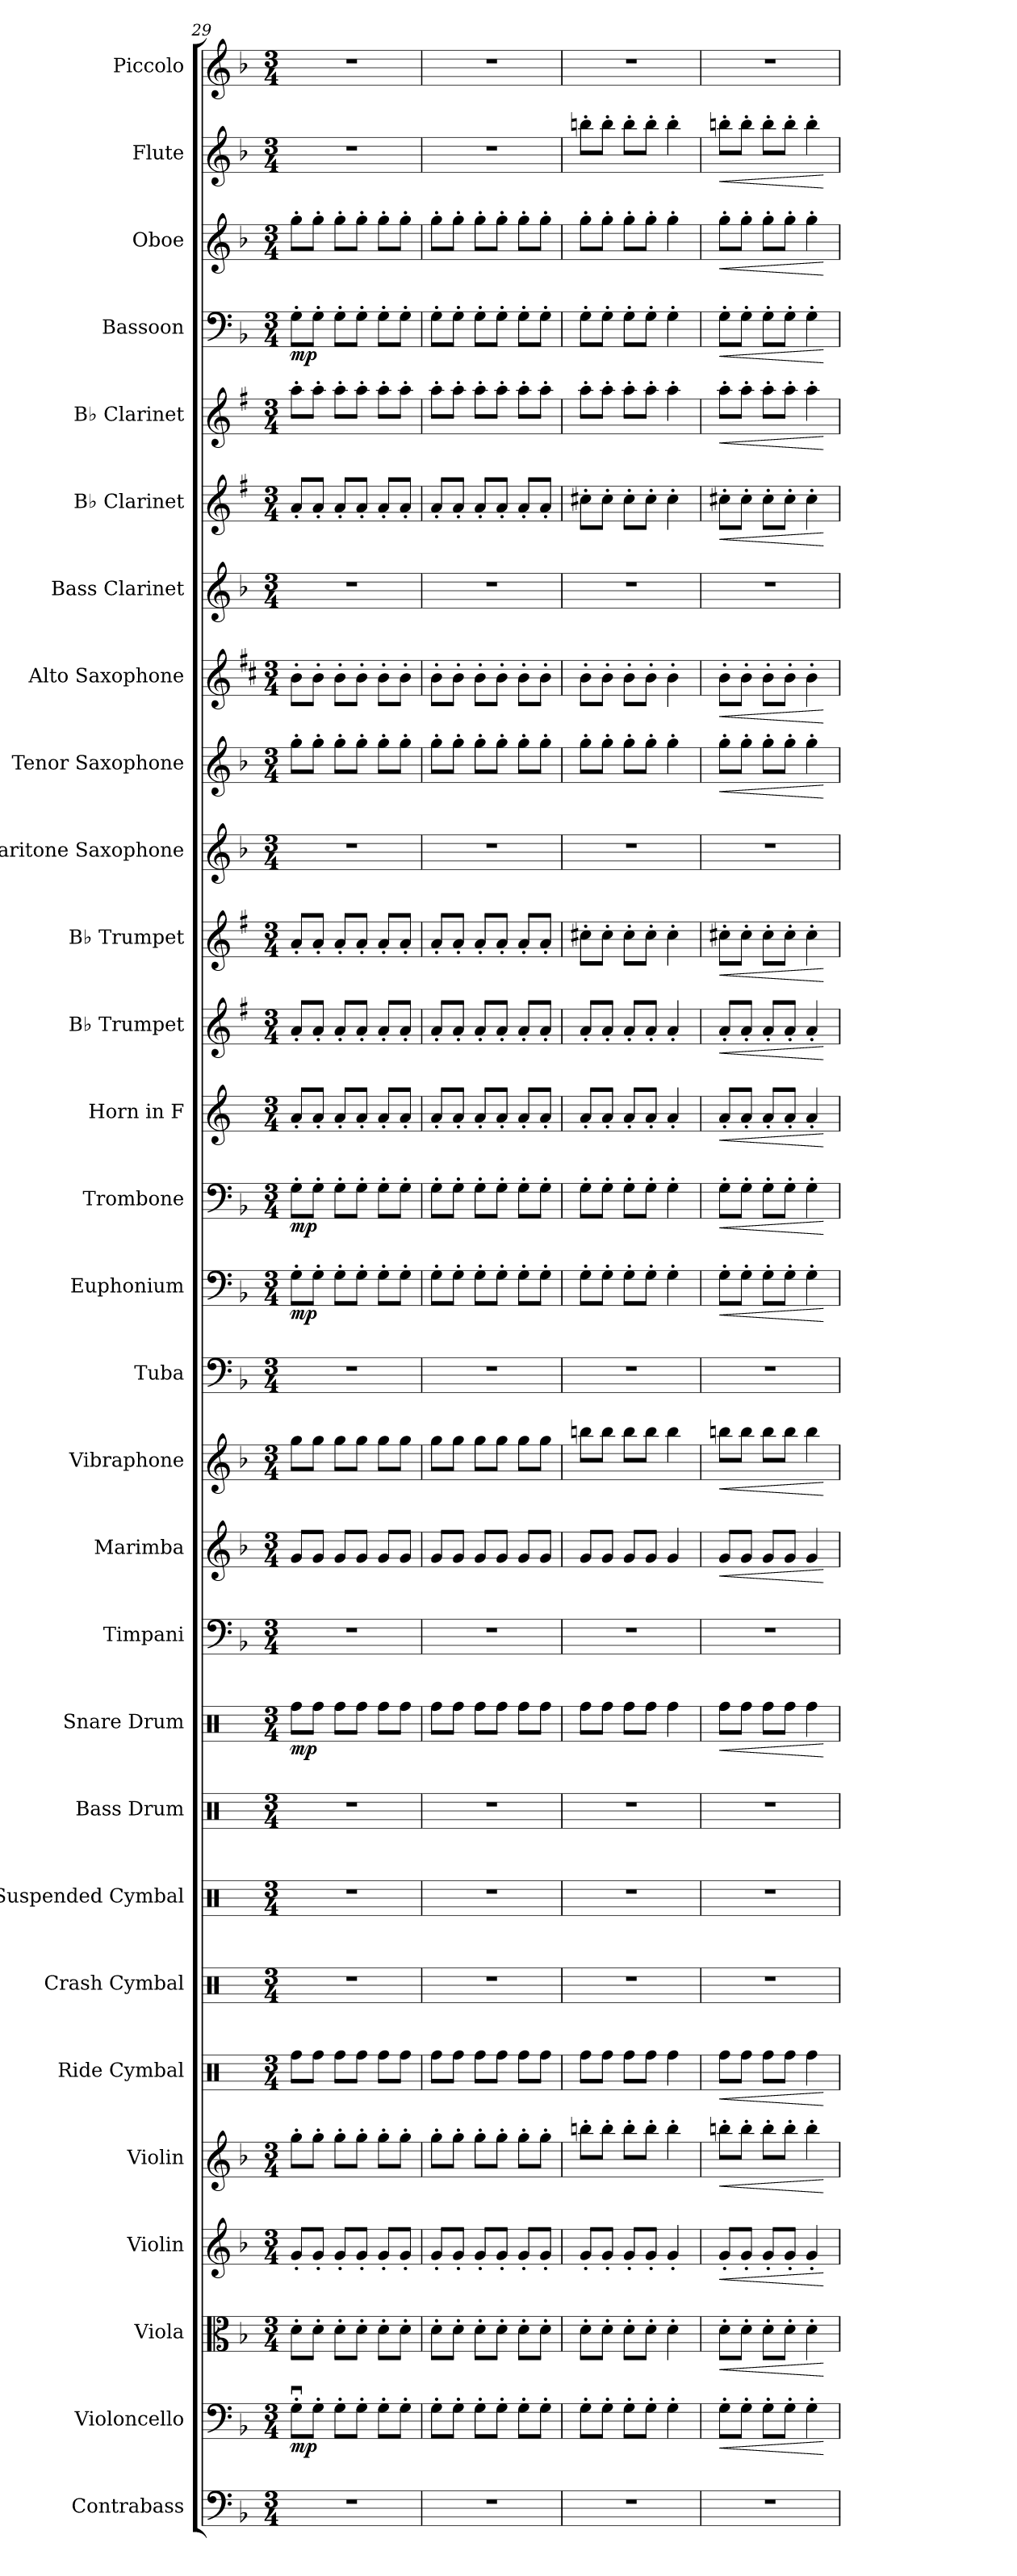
**kern	**kern	**dynam	**kern	**dynam	**kern	**dynam	**kern	**dynam	**kern	**dynam	**kern	**kern	**kern	**kern	**dynam	**kern	**kern	**dynam	**kern	**dynam	**kern	**kern	**dynam	**kern	**dynam	**kern	**dynam	**kern	**dynam	**kern	**dynam	**kern	**kern	**dynam	**kern	**dynam	**kern	**kern	**dynam	**kern	**dynam	**kern	**dynam	**kern	**dynam	**kern	**dynam	**kern
*part29	*part28	*part28	*part27	*part27	*part26	*part26	*part25	*part25	*part24	*part24	*part23	*part22	*part21	*part20	*part20	*part19	*part18	*part18	*part17	*part17	*part16	*part15	*part15	*part14	*part14	*part13	*part13	*part12	*part12	*part11	*part11	*part10	*part9	*part9	*part8	*part8	*part7	*part6	*part6	*part5	*part5	*part4	*part4	*part3	*part3	*part2	*part2	*part1
*staff29	*staff28	*staff28	*staff27	*staff27	*staff26	*staff26	*staff25	*staff25	*staff24	*staff24	*staff23	*staff22	*staff21	*staff20	*staff20	*staff19	*staff18	*staff18	*staff17	*staff17	*staff16	*staff15	*staff15	*staff14	*staff14	*staff13	*staff13	*staff12	*staff12	*staff11	*staff11	*staff10	*staff9	*staff9	*staff8	*staff8	*staff7	*staff6	*staff6	*staff5	*staff5	*staff4	*staff4	*staff3	*staff3	*staff2	*staff2	*staff1
*I"Contrabass	*I"Violoncello	*	*I"Viola	*	*I"Violin	*	*I"Violin	*	*I"Ride Cymbal	*	*I"Crash Cymbal	*I"Suspended Cymbal	*I"Bass Drum	*I"Snare Drum	*	*I"Timpani	*I"Marimba	*	*I"Vibraphone	*	*I"Tuba	*I"Euphonium	*	*I"Trombone	*	*I"Horn in F	*	*I"B♭ Trumpet	*	*I"B♭ Trumpet	*	*I"Baritone Saxophone	*I"Tenor Saxophone	*	*I"Alto Saxophone	*	*I"Bass Clarinet	*I"B♭ Clarinet	*	*I"B♭ Clarinet	*	*I"Bassoon	*	*I"Oboe	*	*I"Flute	*	*I"Piccolo
*I'Cb.	*I'Vc.	*	*I'Vla.	*	*I'Vln.	*	*I'Vln.	*	*I'R. Cym.	*	*I'Cr. Cym.	*I'Cym.	*I'B. Dr.	*I'Sn. Dr.	*	*I'Timp.	*I'Mrm.	*	*I'Vib.	*	*I'Tba.	*I'Euph.	*	*I'Tbn.	*	*	*	*I'B♭ Tpt.	*	*I'B♭ Tpt.	*	*I'Bar. Sax.	*I'T. Sax.	*	*I'A. Sax.	*	*I'B. Cl.	*I'B♭ Cl.	*	*I'B♭ Cl.	*	*I'Bsn.	*	*I'Ob.	*	*I'Fl.	*	*I'Picc.
*clefF4	*clefF4	*	*clefC3	*	*clefG2	*	*clefG2	*	*clefX	*	*clefX	*clefX	*clefX	*clefX	*	*clefF4	*clefG2	*	*clefG2	*	*clefF4	*clefF4	*	*clefF4	*	*clefG2	*	*clefG2	*	*clefG2	*	*clefG2	*clefG2	*	*clefG2	*	*clefG2	*clefG2	*	*clefG2	*	*clefF4	*	*clefG2	*	*clefG2	*	*clefG2
*ITrd7c12	*	*	*	*	*	*	*	*	*	*	*	*	*	*	*	*	*	*	*	*	*	*	*	*	*	*ITrd4c7	*	*ITrd1c2	*	*ITrd1c2	*	*ITrd12c21	*ITrd8c14	*	*ITrd5c9	*	*ITrd8c14	*ITrd1c2	*	*ITrd1c2	*	*	*	*	*	*	*	*ITrd-7c-12
*k[b-]	*k[b-]	*	*k[b-]	*	*k[b-]	*	*k[b-]	*	*k[]	*	*k[]	*k[]	*k[]	*k[]	*	*k[b-]	*k[b-]	*	*k[b-]	*	*k[b-]	*k[b-]	*	*k[b-]	*	*k[b-]	*	*k[b-]	*	*k[b-]	*	*k[b-]	*k[b-]	*	*k[b-]	*	*k[b-]	*k[b-]	*	*k[b-]	*	*k[b-]	*	*k[b-]	*	*k[b-]	*	*k[b-]
*M3/4	*M3/4	*	*M3/4	*	*M3/4	*	*M3/4	*	*M3/4	*	*M3/4	*M3/4	*M3/4	*M3/4	*	*M3/4	*M3/4	*	*M3/4	*	*M3/4	*M3/4	*	*M3/4	*	*M3/4	*	*M3/4	*	*M3/4	*	*M3/4	*M3/4	*	*M3/4	*	*M3/4	*M3/4	*	*M3/4	*	*M3/4	*	*M3/4	*	*M3/4	*	*M3/4
=29	=29	=29	=29	=29	=29	=29	=29	=29	=29	=29	=29	=29	=29	=29	=29	=29	=29	=29	=29	=29	=29	=29	=29	=29	=29	=29	=29	=29	=29	=29	=29	=29	=29	=29	=29	=29	=29	=29	=29	=29	=29	=29	=29	=29	=29	=29	=29	=29
!	!	!LO:DY:b	!	!	!	!	!	!	!	!	!	!	!	!	!LO:DY:b	!	!	!	!	!	!	!	!LO:DY:b	!	!LO:DY:b	!	!	!	!	!	!	!	!	!	!	!	!	!	!	!	!	!	!LO:DY:b	!	!	!	!	!
2.r	8Gu'\L	mp	8d'\L	.	8g'/L	.	8gg'\L	.	8Rff\L	.	2.r	2.r	2.r	8Rff\L	mp	2.r	8g/L	.	8gg\L	.	2.r	8G'\L	mp	8G'\L	mp	8d'/L	.	8g'/L	.	8g'/L	.	2.r	8g'\L	.	8d'\L	.	2.r	8g'/L	.	8gg'\L	.	8G'\L	mp	8gg'\L	.	2.r	.	2.r
.	8G'\J	.	8d'\J	.	8g'/J	.	8gg'\J	.	8Rff\J	.	.	.	.	8Rff\J	.	.	8g/J	.	8gg\J	.	.	8G'\J	.	8G'\J	.	8d'/J	.	8g'/J	.	8g'/J	.	.	8g'\J	.	8d'\J	.	.	8g'/J	.	8gg'\J	.	8G'\J	.	8gg'\J	.	.	.	.
.	8G'\L	.	8d'\L	.	8g'/L	.	8gg'\L	.	8Rff\L	.	.	.	.	8Rff\L	.	.	8g/L	.	8gg\L	.	.	8G'\L	.	8G'\L	.	8d'/L	.	8g'/L	.	8g'/L	.	.	8g'\L	.	8d'\L	.	.	8g'/L	.	8gg'\L	.	8G'\L	.	8gg'\L	.	.	.	.
.	8G'\J	.	8d'\J	.	8g'/J	.	8gg'\J	.	8Rff\J	.	.	.	.	8Rff\J	.	.	8g/J	.	8gg\J	.	.	8G'\J	.	8G'\J	.	8d'/J	.	8g'/J	.	8g'/J	.	.	8g'\J	.	8d'\J	.	.	8g'/J	.	8gg'\J	.	8G'\J	.	8gg'\J	.	.	.	.
.	8G'\L	.	8d'\L	.	8g'/L	.	8gg'\L	.	8Rff\L	.	.	.	.	8Rff\L	.	.	8g/L	.	8gg\L	.	.	8G'\L	.	8G'\L	.	8d'/L	.	8g'/L	.	8g'/L	.	.	8g'\L	.	8d'\L	.	.	8g'/L	.	8gg'\L	.	8G'\L	.	8gg'\L	.	.	.	.
.	8G'\J	.	8d'\J	.	8g'/J	.	8gg'\J	.	8Rff\J	.	.	.	.	8Rff\J	.	.	8g/J	.	8gg\J	.	.	8G'\J	.	8G'\J	.	8d'/J	.	8g'/J	.	8g'/J	.	.	8g'\J	.	8d'\J	.	.	8g'/J	.	8gg'\J	.	8G'\J	.	8gg'\J	.	.	.	.
=30	=30	=30	=30	=30	=30	=30	=30	=30	=30	=30	=30	=30	=30	=30	=30	=30	=30	=30	=30	=30	=30	=30	=30	=30	=30	=30	=30	=30	=30	=30	=30	=30	=30	=30	=30	=30	=30	=30	=30	=30	=30	=30	=30	=30	=30	=30	=30	=30
2.r	8G'\L	.	8d'\L	.	8g'/L	.	8gg'\L	.	8Rff\L	.	2.r	2.r	2.r	8Rff\L	.	2.r	8g/L	.	8gg\L	.	2.r	8G'\L	.	8G'\L	.	8d'/L	.	8g'/L	.	8g'/L	.	2.r	8g'\L	.	8d'\L	.	2.r	8g'/L	.	8gg'\L	.	8G'\L	.	8gg'\L	.	2.r	.	2.r
.	8G'\J	.	8d'\J	.	8g'/J	.	8gg'\J	.	8Rff\J	.	.	.	.	8Rff\J	.	.	8g/J	.	8gg\J	.	.	8G'\J	.	8G'\J	.	8d'/J	.	8g'/J	.	8g'/J	.	.	8g'\J	.	8d'\J	.	.	8g'/J	.	8gg'\J	.	8G'\J	.	8gg'\J	.	.	.	.
.	8G'\L	.	8d'\L	.	8g'/L	.	8gg'\L	.	8Rff\L	.	.	.	.	8Rff\L	.	.	8g/L	.	8gg\L	.	.	8G'\L	.	8G'\L	.	8d'/L	.	8g'/L	.	8g'/L	.	.	8g'\L	.	8d'\L	.	.	8g'/L	.	8gg'\L	.	8G'\L	.	8gg'\L	.	.	.	.
.	8G'\J	.	8d'\J	.	8g'/J	.	8gg'\J	.	8Rff\J	.	.	.	.	8Rff\J	.	.	8g/J	.	8gg\J	.	.	8G'\J	.	8G'\J	.	8d'/J	.	8g'/J	.	8g'/J	.	.	8g'\J	.	8d'\J	.	.	8g'/J	.	8gg'\J	.	8G'\J	.	8gg'\J	.	.	.	.
.	8G'\L	.	8d'\L	.	8g'/L	.	8gg'\L	.	8Rff\L	.	.	.	.	8Rff\L	.	.	8g/L	.	8gg\L	.	.	8G'\L	.	8G'\L	.	8d'/L	.	8g'/L	.	8g'/L	.	.	8g'\L	.	8d'\L	.	.	8g'/L	.	8gg'\L	.	8G'\L	.	8gg'\L	.	.	.	.
.	8G'\J	.	8d'\J	.	8g'/J	.	8gg'\J	.	8Rff\J	.	.	.	.	8Rff\J	.	.	8g/J	.	8gg\J	.	.	8G'\J	.	8G'\J	.	8d'/J	.	8g'/J	.	8g'/J	.	.	8g'\J	.	8d'\J	.	.	8g'/J	.	8gg'\J	.	8G'\J	.	8gg'\J	.	.	.	.
=31	=31	=31	=31	=31	=31	=31	=31	=31	=31	=31	=31	=31	=31	=31	=31	=31	=31	=31	=31	=31	=31	=31	=31	=31	=31	=31	=31	=31	=31	=31	=31	=31	=31	=31	=31	=31	=31	=31	=31	=31	=31	=31	=31	=31	=31	=31	=31	=31
2.r	8G'\L	.	8d'\L	.	8g'/L	.	8bbn'\L	.	8Rff\L	.	2.r	2.r	2.r	8Rff\L	.	2.r	8g/L	.	8bbn\L	.	2.r	8G'\L	.	8G'\L	.	8d'/L	.	8g'/L	.	8bn'\L	.	2.r	8g'\L	.	8d'\L	.	2.r	8bn'\L	.	8gg'\L	.	8G'\L	.	8gg'\L	.	8bbn'\L	.	2.r
.	8G'\J	.	8d'\J	.	8g'/J	.	8bb'\J	.	8Rff\J	.	.	.	.	8Rff\J	.	.	8g/J	.	8bb\J	.	.	8G'\J	.	8G'\J	.	8d'/J	.	8g'/J	.	8b'\J	.	.	8g'\J	.	8d'\J	.	.	8b'\J	.	8gg'\J	.	8G'\J	.	8gg'\J	.	8bb'\J	.	.
.	8G'\L	.	8d'\L	.	8g'/L	.	8bb'\L	.	8Rff\L	.	.	.	.	8Rff\L	.	.	8g/L	.	8bb\L	.	.	8G'\L	.	8G'\L	.	8d'/L	.	8g'/L	.	8b'\L	.	.	8g'\L	.	8d'\L	.	.	8b'\L	.	8gg'\L	.	8G'\L	.	8gg'\L	.	8bb'\L	.	.
.	8G'\J	.	8d'\J	.	8g'/J	.	8bb'\J	.	8Rff\J	.	.	.	.	8Rff\J	.	.	8g/J	.	8bb\J	.	.	8G'\J	.	8G'\J	.	8d'/J	.	8g'/J	.	8b'\J	.	.	8g'\J	.	8d'\J	.	.	8b'\J	.	8gg'\J	.	8G'\J	.	8gg'\J	.	8bb'\J	.	.
.	4G'\	.	4d'\	.	4g'/	.	4bb'\	.	4Rff\	.	.	.	.	4Rff\	.	.	4g/	.	4bb\	.	.	4G'\	.	4G'\	.	4d'/	.	4g'/	.	4b'\	.	.	4g'\	.	4d'\	.	.	4b'\	.	4gg'\	.	4G'\	.	4gg'\	.	4bb'\	.	.
=32	=32	=32	=32	=32	=32	=32	=32	=32	=32	=32	=32	=32	=32	=32	=32	=32	=32	=32	=32	=32	=32	=32	=32	=32	=32	=32	=32	=32	=32	=32	=32	=32	=32	=32	=32	=32	=32	=32	=32	=32	=32	=32	=32	=32	=32	=32	=32	=32
!	!	!LO:HP:b	!	!LO:HP:b	!	!LO:HP:b	!	!LO:HP:b	!	!LO:HP:b	!	!	!	!	!LO:HP:b	!	!	!LO:HP:b	!	!LO:HP:b	!	!	!LO:HP:b	!	!LO:HP:b	!	!LO:HP:b	!	!LO:HP:b	!	!LO:HP:b	!	!	!LO:HP:b	!	!LO:HP:b	!	!	!LO:HP:b	!	!LO:HP:b	!	!LO:HP:b	!	!LO:HP:b	!	!LO:HP:b	!
2.r	8G'\L	<	8d'\L	<	8g'/L	<	8bbn'\L	<	8Rff\L	<	2.r	2.r	2.r	8Rff\L	<	2.r	8g/L	<	8bbn\L	<	2.r	8G'\L	<	8G'\L	<	8d'/L	<	8g'/L	<	8bn'\L	<	2.r	8g'\L	<	8d'\L	<	2.r	8bn'\L	<	8gg'\L	<	8G'\L	<	8gg'\L	<	8bbn'\L	<	2.r
.	8G'\J	.	8d'\J	.	8g'/J	.	8bb'\J	.	8Rff\J	.	.	.	.	8Rff\J	.	.	8g/J	.	8bb\J	.	.	8G'\J	.	8G'\J	.	8d'/J	.	8g'/J	.	8b'\J	.	.	8g'\J	.	8d'\J	.	.	8b'\J	.	8gg'\J	.	8G'\J	.	8gg'\J	.	8bb'\J	.	.
.	8G'\L	.	8d'\L	.	8g'/L	.	8bb'\L	.	8Rff\L	.	.	.	.	8Rff\L	.	.	8g/L	.	8bb\L	.	.	8G'\L	.	8G'\L	.	8d'/L	.	8g'/L	.	8b'\L	.	.	8g'\L	.	8d'\L	.	.	8b'\L	.	8gg'\L	.	8G'\L	.	8gg'\L	.	8bb'\L	.	.
.	8G'\J	.	8d'\J	.	8g'/J	.	8bb'\J	.	8Rff\J	.	.	.	.	8Rff\J	.	.	8g/J	.	8bb\J	.	.	8G'\J	.	8G'\J	.	8d'/J	.	8g'/J	.	8b'\J	.	.	8g'\J	.	8d'\J	.	.	8b'\J	.	8gg'\J	.	8G'\J	.	8gg'\J	.	8bb'\J	.	.
.	4G'\	.	4d'\	.	4g'/	.	4bb'\	.	4Rff\	.	.	.	.	4Rff\	.	.	4g/	.	4bb\	.	.	4G'\	.	4G'\	.	4d'/	.	4g'/	.	4b'\	.	.	4g'\	.	4d'\	.	.	4b'\	.	4gg'\	.	4G'\	.	4gg'\	.	4bb'\	.	.
.	.	[	.	[	.	[	.	[	.	[	.	.	.	.	[	.	.	[	.	[	.	.	[	.	[	.	[	.	[	.	[	.	.	[	.	[	.	.	[	.	[	.	[	.	[	.	[	.
=	=	=	=	=	=	=	=	=	=	=	=	=	=	=	=	=	=	=	=	=	=	=	=	=	=	=	=	=	=	=	=	=	=	=	=	=	=	=	=	=	=	=	=	=	=	=	=	=
*-	*-	*-	*-	*-	*-	*-	*-	*-	*-	*-	*-	*-	*-	*-	*-	*-	*-	*-	*-	*-	*-	*-	*-	*-	*-	*-	*-	*-	*-	*-	*-	*-	*-	*-	*-	*-	*-	*-	*-	*-	*-	*-	*-	*-	*-	*-	*-	*-
